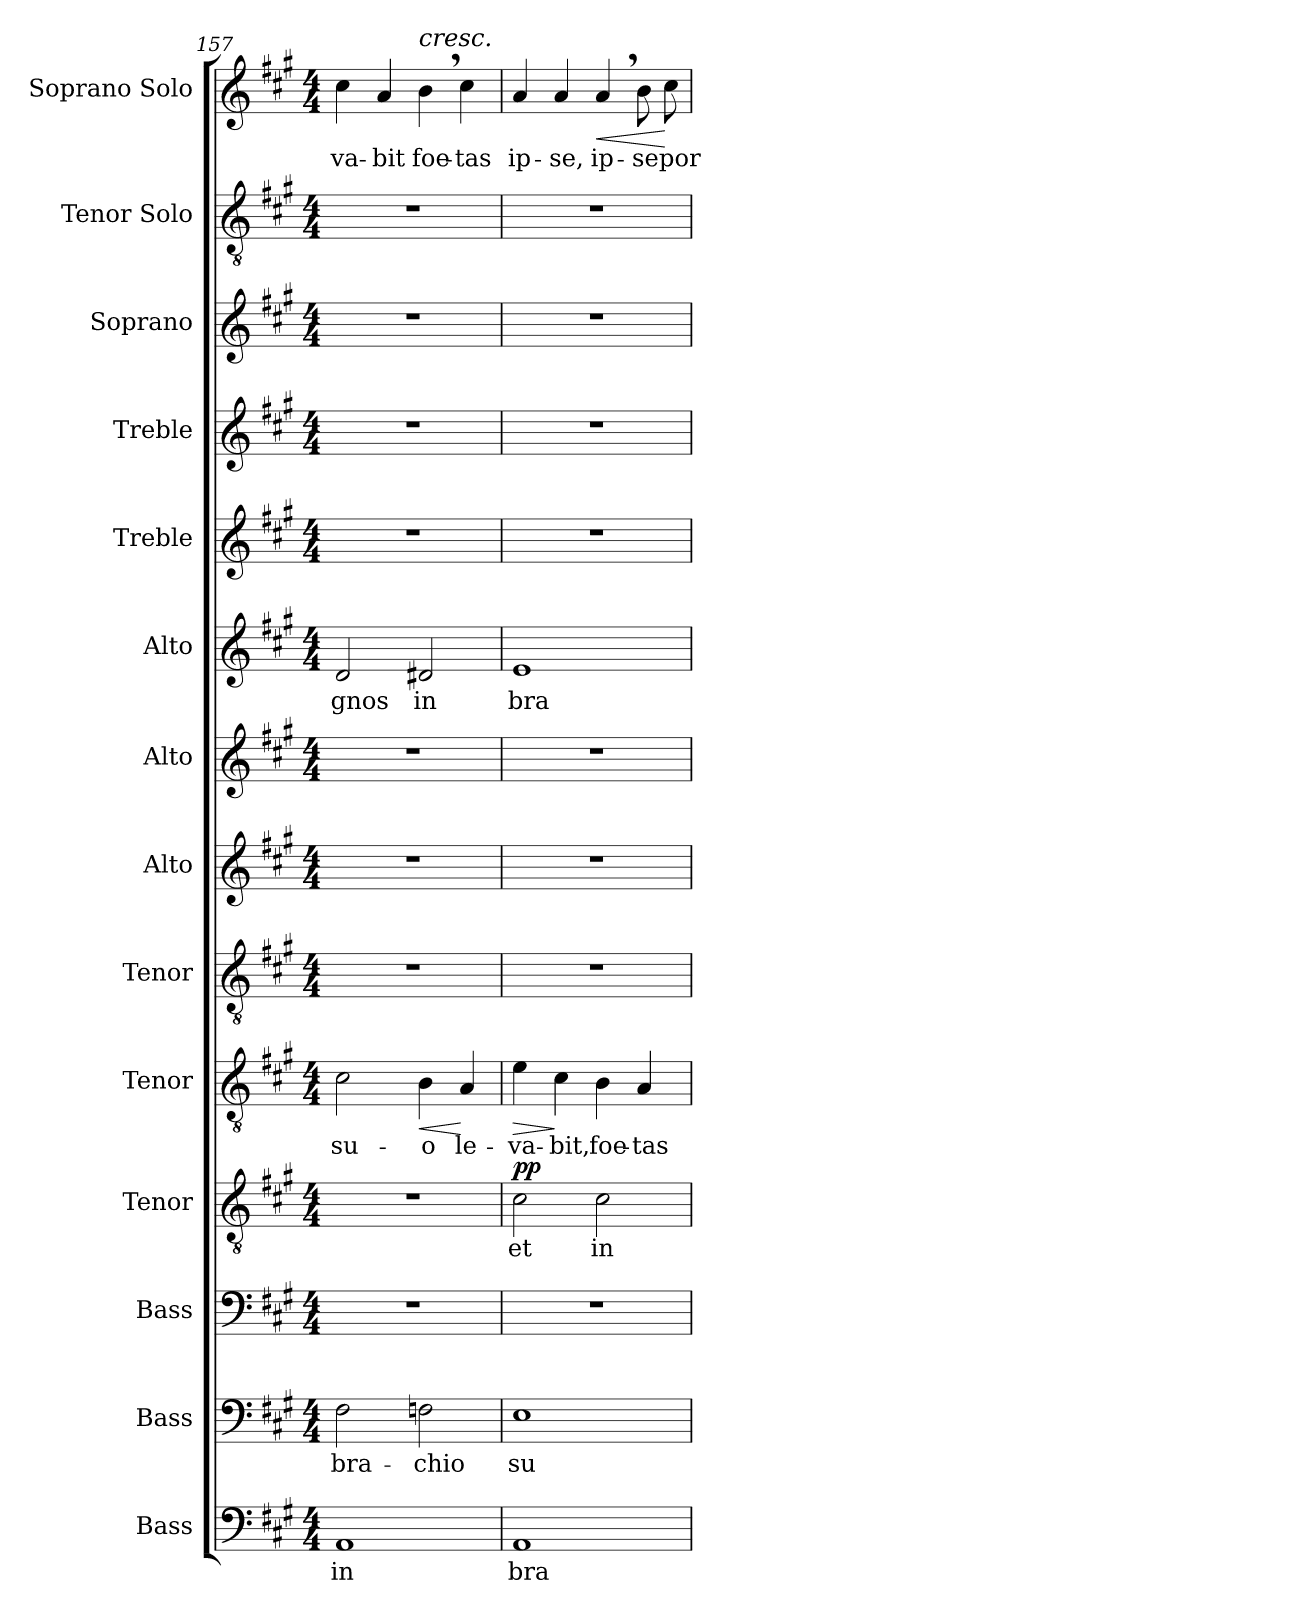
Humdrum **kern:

**kern	**text	**kern	**text	**kern	**kern	**text	**dynam	**kern	**text	**dynam	**kern	**kern	**kern	**kern	**text	**kern	**kern	**kern	**kern	**kern	**text	**dynam
*part14	*part14	*part13	*part13	*part12	*part11	*part11	*part11	*part10	*part10	*part10	*part9	*part8	*part7	*part6	*part6	*part5	*part4	*part3	*part2	*part1	*part1	*part1
*staff14	*staff14	*staff13	*staff13	*staff12	*staff11	*staff11	*staff11	*staff10	*staff10	*staff10	*staff9	*staff8	*staff7	*staff6	*staff6	*staff5	*staff4	*staff3	*staff2	*staff1	*staff1	*staff1
*I"Bass	*	*I"Bass	*	*I"Bass	*I"Tenor	*	*	*I"Tenor	*	*	*I"Tenor	*I"Alto	*I"Alto	*I"Alto	*	*I"Treble	*I"Treble	*I"Soprano	*I"Tenor Solo	*I"Soprano Solo	*	*
*I'B. 2.	*	*I'B. 1.	*	*I'B.	*I'T. 2.	*	*	*I'T. 1.	*	*	*I'T.	*I'A. 2.	*I'A. 1.	*I'A.	*	*	*	*I'S.	*I'T.  Solo	*I'S.  Solo	*	*
*clefF4	*	*clefF4	*	*clefF4	*clefGv2	*	*	*clefGv2	*	*	*clefGv2	*clefG2	*clefG2	*clefG2	*	*clefG2	*clefG2	*clefG2	*clefGv2	*clefG2	*	*
*	*	*	*	*	*ITrd7c12	*	*	*ITrd7c12	*	*	*ITrd7c12	*	*	*	*	*	*	*	*ITrd7c12	*	*	*
*k[f#c#g#]	*	*k[f#c#g#]	*	*k[f#c#g#]	*k[f#c#g#]	*	*	*k[f#c#g#]	*	*	*k[f#c#g#]	*k[f#c#g#]	*k[f#c#g#]	*k[f#c#g#]	*	*k[f#c#g#]	*k[f#c#g#]	*k[f#c#g#]	*k[f#c#g#]	*k[f#c#g#]	*	*
*f#:	*	*f#:	*	*f#:	*f#:	*	*	*f#:	*	*	*f#:	*f#:	*f#:	*f#:	*	*f#:	*f#:	*f#:	*f#:	*f#:	*	*
*M4/4	*	*M4/4	*	*M4/4	*M4/4	*	*	*M4/4	*	*	*M4/4	*M4/4	*M4/4	*M4/4	*	*M4/4	*M4/4	*M4/4	*M4/4	*M4/4	*	*
=157	=157	=157	=157	=157	=157	=157	=157	=157	=157	=157	=157	=157	=157	=157	=157	=157	=157	=157	=157	=157	=157	=157
!	!LO:LY:b:color=#000000	!	!	!	!	!	!	!	!	!	!	!	!	!	!	!	!	!	!	!	!	!
!	!	!	!LO:LY:b:color=#000000	!	!	!	!	!	!	!	!	!	!	!	!	!	!	!	!	!	!	!
!	!	!	!	!	!	!	!	!	!LO:LY:b:color=#000000	!	!	!	!	!	!	!	!	!	!	!	!	!
!	!	!	!	!	!	!	!	!	!	!	!	!	!	!	!LO:LY:b:color=#000000	!	!	!	!	!	!	!
!	!	!	!	!	!	!	!	!	!	!	!	!	!	!	!	!	!	!	!	!	!LO:LY:b:color=#000000	!
1AAi	in	2F#i\	bra-	1r	1r	.	.	2C#i\	su-	.	1r	1r	1r	2di/	-gnos	1r	1r	1r	1r	4cc#i\	-va-	.
!	!	!	!	!	!	!	!	!	!	!	!	!	!	!	!	!	!	!	!	!	!LO:LY:b:color=#000000	!
.	.	.	.	.	.	.	.	.	.	.	.	.	.	.	.	.	.	.	.	4ai/	-bit	.
!	!	!	!LO:LY:b:color=#000000	!	!	!	!	!	!	!	!	!	!	!	!	!	!	!	!	!	!	!
!	!	!	!	!	!	!	!	!	!LO:LY:b:color=#000000	!LO:HP:b	!	!	!	!	!	!	!	!	!	!	!	!
!	!	!	!	!	!	!	!	!	!	!	!	!	!	!	!LO:LY:b:color=#000000	!	!	!	!	!	!	!
!	!	!	!	!	!	!	!	!	!	!	!	!	!	!	!	!	!	!	!	!LO:TX:a:i:t=cresc.	!	!
!	!	!	!	!	!	!	!	!	!	!	!	!	!	!	!	!	!	!	!	!	!LO:LY:b:color=#000000	!
.	.	2Fni\	-chio	.	.	.	.	4BBi\	-o	<	.	.	.	2d#Xi/	in	.	.	.	.	4b,i\	foe-	.
!	!	!	!	!	!	!	!	!	!LO:LY:b:color=#000000	!	!	!	!	!	!	!	!	!	!	!	!	!
!	!	!	!	!	!	!	!	!	!	!	!	!	!	!	!	!	!	!	!	!	!LO:LY:b:color=#000000	!
.	.	.	.	.	.	.	.	4AAi/	le-	[	.	.	.	.	.	.	.	.	.	4cc#i\	-tas	.
=158	=158	=158	=158	=158	=158	=158	=158	=158	=158	=158	=158	=158	=158	=158	=158	=158	=158	=158	=158	=158	=158	=158
!	!LO:LY:b:color=#000000	!	!	!	!	!	!	!	!	!	!	!	!	!	!	!	!	!	!	!	!	!
!	!	!	!LO:LY:b:color=#000000	!	!	!	!	!	!	!	!	!	!	!	!	!	!	!	!	!	!	!
!	!	!	!	!	!	!LO:LY:b:color=#000000	!	!	!	!	!	!	!	!	!	!	!	!	!	!	!	!
!	!	!	!	!	!	!	!	!	!LO:LY:b:color=#000000	!LO:HP:b	!	!	!	!	!	!	!	!	!	!	!	!
!	!	!	!	!	!	!	!	!	!	!	!	!	!	!	!LO:LY:b:color=#000000	!	!	!	!	!	!	!
!	!	!	!	!	!	!	!	!	!	!	!	!	!	!	!	!	!	!	!	!	!LO:LY:b:color=#000000	!
1AAi	bra-	1Ei	su-	1r	2C#i\	et	pp	4Ei\	-va-	>	1r	1r	1r	1ei	bra-	1r	1r	1r	1r	4ai/	ip-	.
!	!	!	!	!	!	!	!	!	!LO:LY:b:color=#000000	!	!	!	!	!	!	!	!	!	!	!	!	!
!	!	!	!	!	!	!	!	!	!	!	!	!	!	!	!	!	!	!	!	!	!LO:LY:b:color=#000000	!
.	.	.	.	.	.	.	.	4C#i\	-bit,	]	.	.	.	.	.	.	.	.	.	4ai/	-se,	.
!	!	!	!	!	!	!LO:LY:b:color=#000000	!	!	!	!	!	!	!	!	!	!	!	!	!	!	!	!
!	!	!	!	!	!	!	!	!	!LO:LY:b:color=#000000	!	!	!	!	!	!	!	!	!	!	!	!	!
!	!	!	!	!	!	!	!	!	!	!	!	!	!	!	!	!	!	!	!	!	!LO:LY:b:color=#000000	!LO:HP:b
.	.	.	.	.	2C#i\	in	.	4BBi\	foe-	.	.	.	.	.	.	.	.	.	.	4a,i/	ip-	<
!	!	!	!	!	!	!	!	!	!LO:LY:b:color=#000000	!	!	!	!	!	!	!	!	!	!	!	!	!
!	!	!	!	!	!	!	!	!	!	!	!	!	!	!	!	!	!	!	!	!	!LO:LY:b:color=#000000	!
.	.	.	.	.	.	.	.	4AAi/	-tas	.	.	.	.	.	.	.	.	.	.	8bi\	-se	.
!	!	!	!	!	!	!	!	!	!	!	!	!	!	!	!	!	!	!	!	!	!LO:LY:b:color=#000000	!
.	.	.	.	.	.	.	.	.	.	.	.	.	.	.	.	.	.	.	.	8cc#i\	por-	[
=	=	=	=	=	=	=	=	=	=	=	=	=	=	=	=	=	=	=	=	=	=	=
*-	*-	*-	*-	*-	*-	*-	*-	*-	*-	*-	*-	*-	*-	*-	*-	*-	*-	*-	*-	*-	*-	*-
